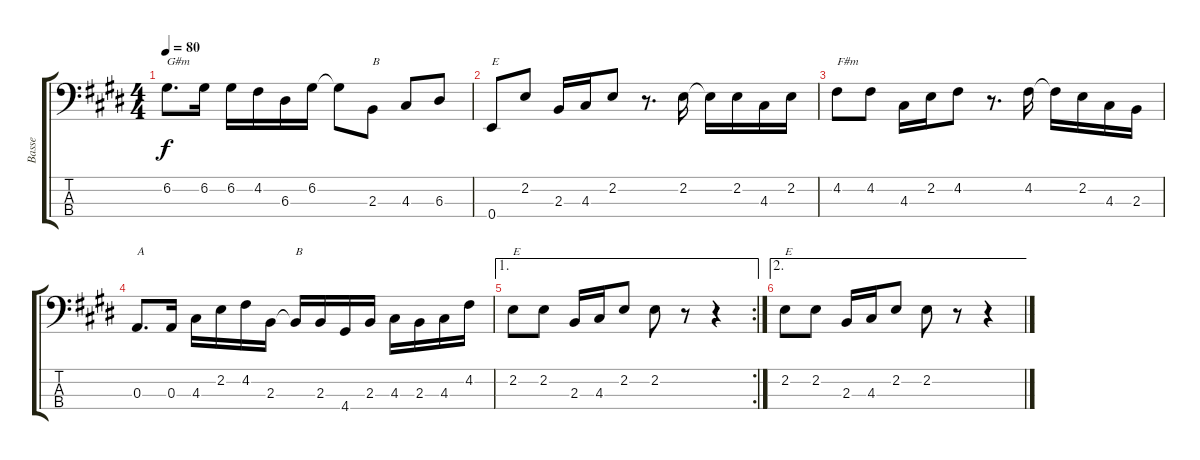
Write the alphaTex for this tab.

\track ("Basse" "Basse") {instrument electricbassfinger}
\staff {score tabs}
\tuning (G2 D2 A1 E1) {hide}
\ts (4 4)
\tempo 80
\clef f4
\ks e
6.2.8{d txt "G#m" dy f} 6.2.16 6.2.16 4.2.16 6.3.16 6.2.16 6.2{t}.8 2.3.8{txt "B"} 4.3.8 6.3.8 |
0.4.8{txt "E"} 2.2.8 2.3.16 4.3.16 2.2.8 r.8{d} 2.2.16 2.2{t}.16 2.2.16 4.3.16 2.2.16 |
4.2.8{txt "F#m"} 4.2.8 4.3.16 2.2.16 4.2.8 r.8{d} 4.2.16 4.2{t}.16 2.2.16 4.3.16 2.3.16 |
0.3.8{d txt "A"} 0.3.16 4.3.16 2.2.16 4.2.16 2.3.16 2.3{t}.16{txt "B"} 2.3.16 4.4.16 2.3.16 4.3.16 2.3.16 4.3.16 4.2.16 |
\ae 1
\rc 2
2.2.8{txt "E"} 2.2.8 2.3.16 4.3.16 2.2.8 2.2.8 r.8 r.4 |
\ae 2
2.2.8{txt "E"} 2.2.8 2.3.16 4.3.16 2.2.8 2.2.8 r.8 r.4
